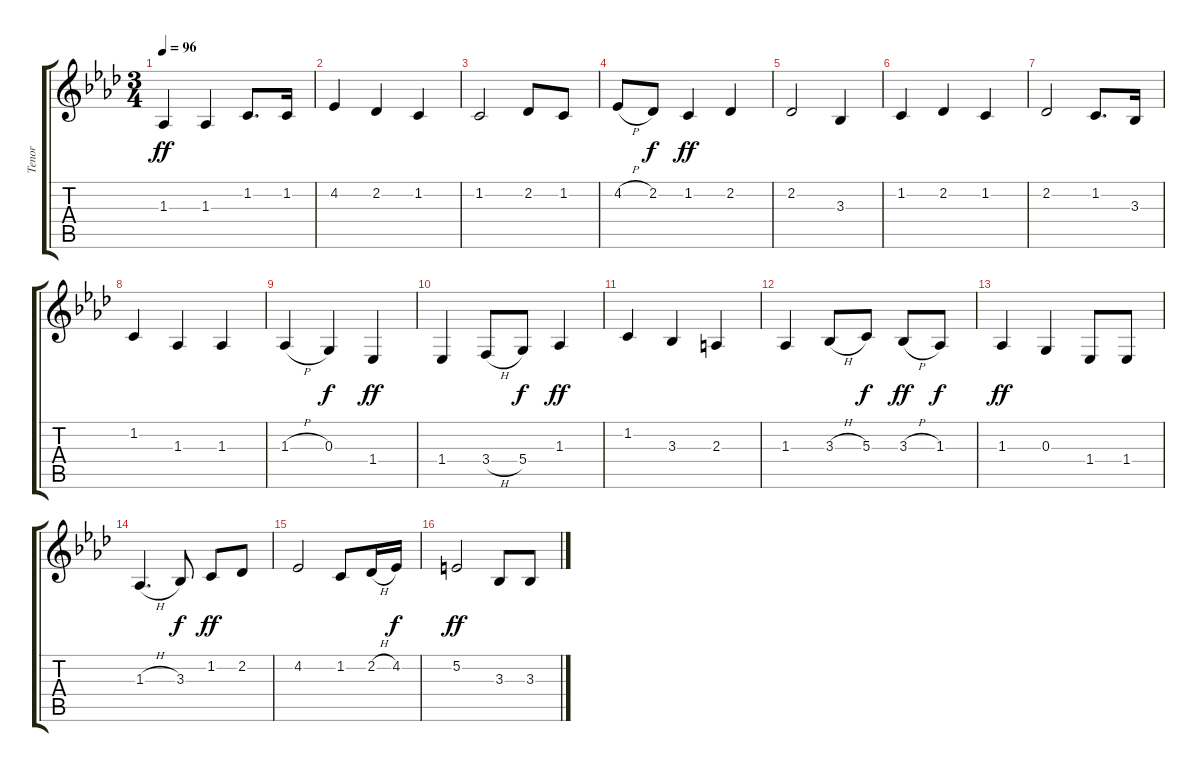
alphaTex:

\track ("Tenor" "Tenor") {instrument lead6voice}
\staff {score tabs}
\tuning (E4 B3 G3 D3 A2 E2) {hide}
\ts (3 4)
\tempo 96
\clef g2
\ks ab
1.3.4{dy ff} 1.3.4 1.2.8{d} 1.2.16 |
4.2.4 2.2.4 1.2.4 |
1.2.2 2.2.8 1.2.8 |
4.2{h}.8 2.2.8{dy f} 1.2.4{dy ff} 2.2.4 |
2.2.2 3.3.4 |
1.2.4 2.2.4 1.2.4 |
2.2.2 1.2.8{d} 3.3.16 |
1.2.4 1.3.4 1.3.4 |
1.3{h}.4 0.3.4{dy f} 1.4.4{dy ff} |
1.4.4 3.4{h}.8 5.4.8{dy f} 1.3.4{dy ff} |
1.2.4 3.3.4 2.3.4 |
1.3.4 3.3{h}.8 5.3.8{dy f} 3.3{h}.8{dy ff} 1.3.8{dy f} |
1.3.4{dy ff} 0.3.4 1.4.8 1.4.8 |
1.3{h}.4{d} 3.3.8{dy f} 1.2.8{dy ff} 2.2.8 |
4.2.2 1.2.8 2.2{h}.16 4.2.16{dy f} |
5.2.2{dy ff} 3.3.8 3.3.8
